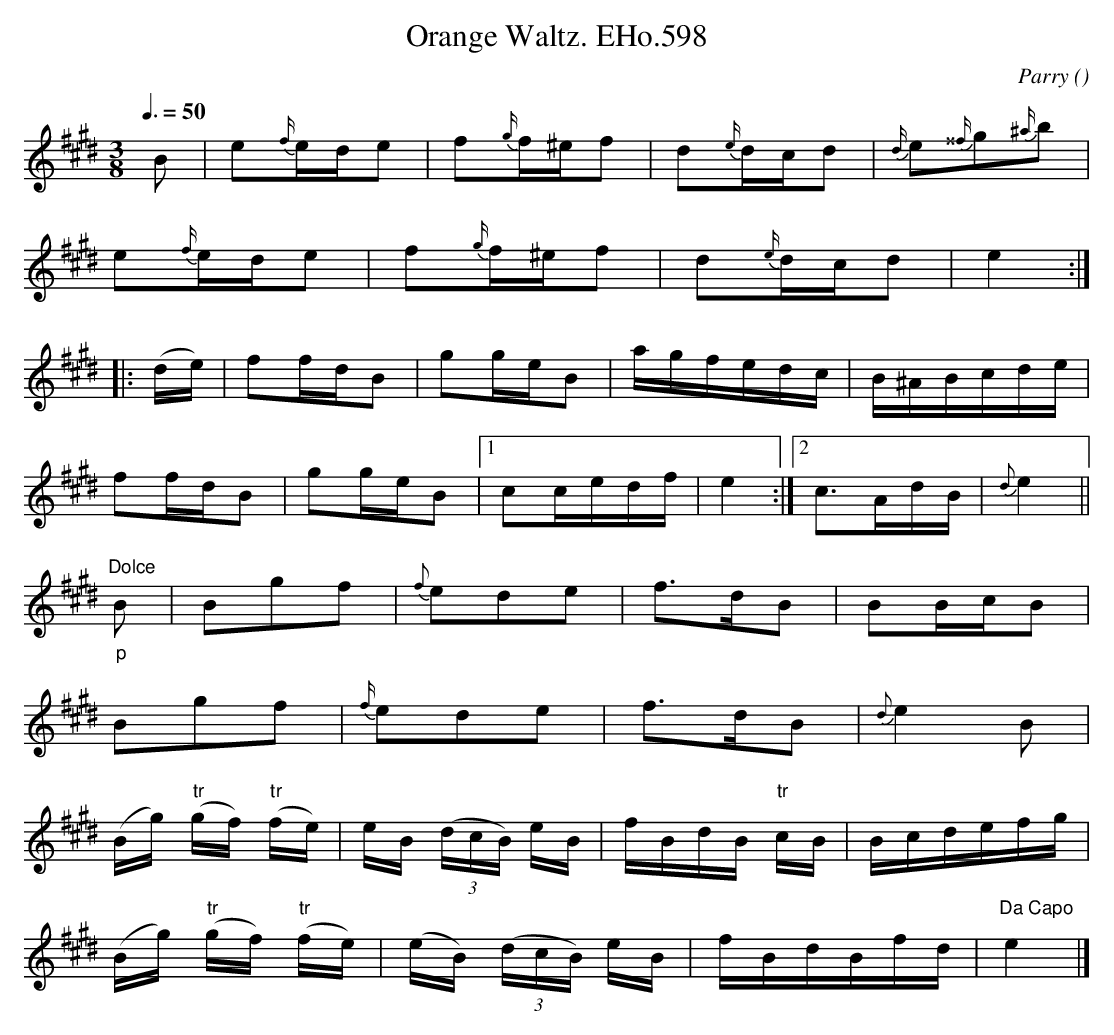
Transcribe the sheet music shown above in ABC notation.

X:1
T:Orange Waltz. EHo.598
M:3/8
L:1/16
Q:3/8=50
C:Parry
O:
K:E
yB2 | e2{f/}ede2 | f2{g/}f^ef2 | d2{e/}dcd2 | {d/}e2{^^f/}g2{^a/}b2 |
e2{f/}ede2 | f2{g/}f^ef2 | d2{e/}dcd2 | e4 :|
|: (de) | f2fdB2 | g2geB2 | agfedc | B^ABcde |
f2fdB2 | g2geB2 | [1c2cedf | e4 :| [2c3AdB | {d}e4||
"Dolce""_p"B2 | B2g2f2 | {f}/e2d2e2 | f2>d2B2 | B2BcB2 |
B2g2f2 | {f/}e2d2e2 | f2>d2B2 | {d}e4B2 |
(Bg) "tr"(gf) "tr"(fe) | eB (3(dcB) eB | fBdB "tr"cB | Bcdefg |
(Bg) "tr"(gf) "tr"(fe) | (eB) (3(dcB) eB | fBdBfd | "Da Capo"e4 |]
